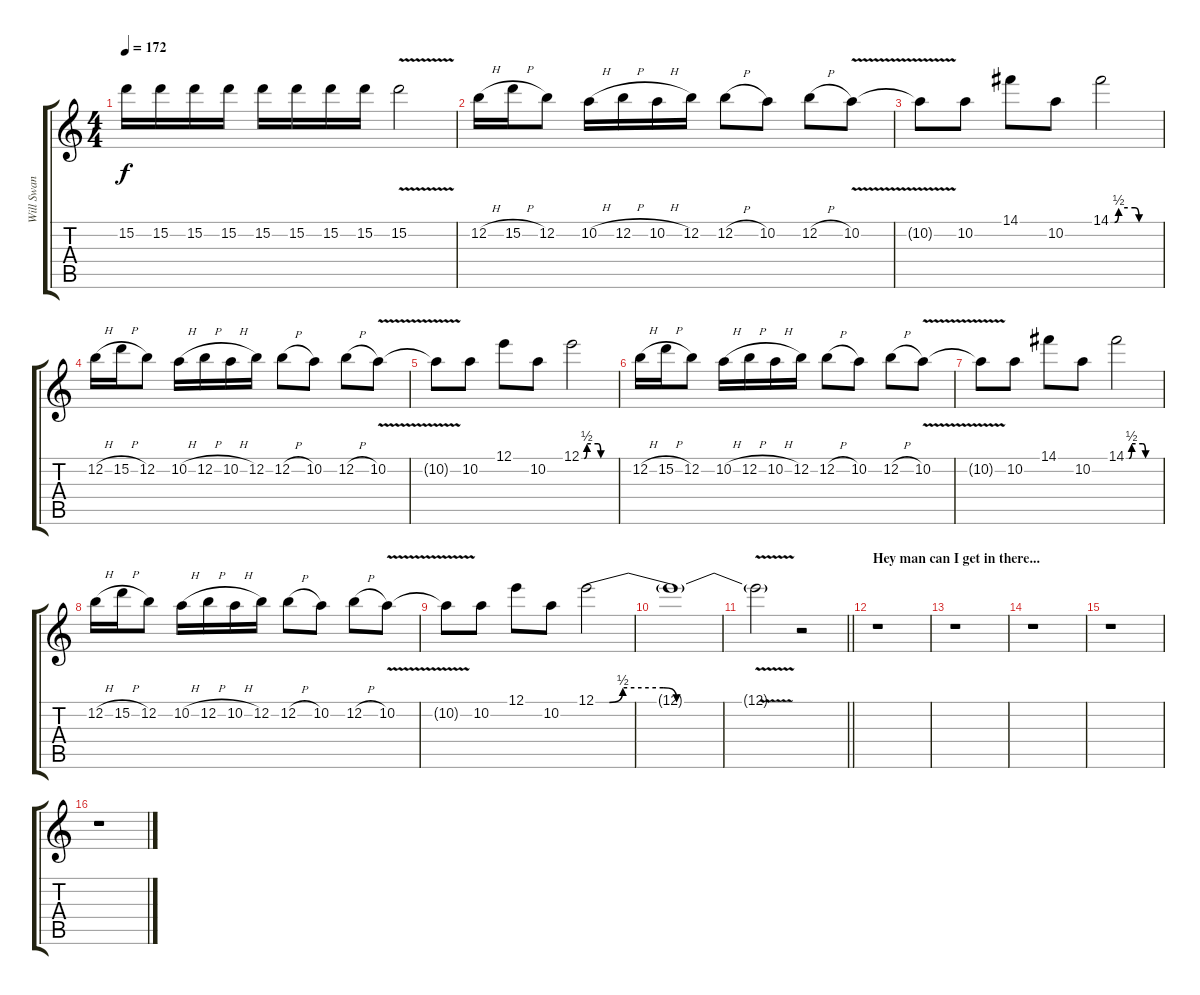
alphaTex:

\track ("Will Swan (Guitar R)" "Will Swan ") {instrument distortionguitar}
\staff {score tabs}
\tuning (E4 B3 G3 D3 A2 D2) {hide}
\ts (4 4)
\tempo 172
\clef g2
\ks c
15.2.16{dy f} 15.2.16 15.2.16 15.2.16 15.2.16 15.2.16 15.2.16 15.2.16 15.2{v}.2 |
12.2{h}.16 15.2{h}.16 12.2.8 10.2{h}.16 12.2{h}.16 10.2{h}.16 12.2.16 12.2{h}.8 10.2.8 12.2{h}.8 10.2{v}.8 |
10.2{t}.8 10.2.8 14.1.8 10.2.8 14.1{be (custom 0 0 5 0 10 2 30 2 35 0 45 0 60 0)}.2 |
12.2{h}.16 15.2{h}.16 12.2.8 10.2{h}.16 12.2{h}.16 10.2{h}.16 12.2.16 12.2{h}.8 10.2.8 12.2{h}.8 10.2{v}.8 |
10.2{t}.8 10.2.8 12.1.8 10.2.8 12.1{be (custom 0 0 5 0 10 2 30 2 35 0 45 0 60 0)}.2 |
12.2{h}.16 15.2{h}.16 12.2.8 10.2{h}.16 12.2{h}.16 10.2{h}.16 12.2.16 12.2{h}.8 10.2.8 12.2{h}.8 10.2{v}.8 |
10.2{t}.8 10.2.8 14.1.8 10.2.8 14.1{be (custom 0 0 5 0 10 2 30 2 35 0 45 0 60 0)}.2 |
12.2{h}.16 15.2{h}.16 12.2.8 10.2{h}.16 12.2{h}.16 10.2{h}.16 12.2.16 12.2{h}.8 10.2.8 12.2{h}.8 10.2{v}.8 |
10.2{t}.8 10.2.8 12.1.8 10.2.8 12.1{be (custom 0 0 5 0 10 2 25 2 30 0 35 0 45 0 60 0)}.2 |
12.1{t}.1 |
\barLineRight lightlight
12.1{v t}.2 r.2 |
\section ("" "Hey man can I get in there...")
r.1 |
r.1 |
r.1 |
r.1 |
r.1
